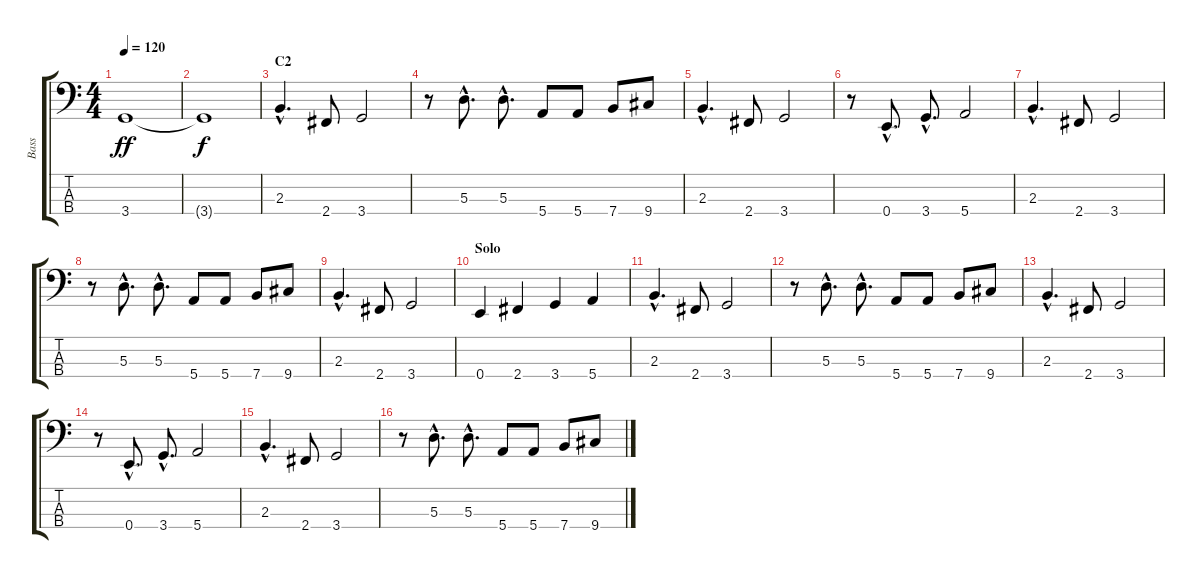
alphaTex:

\track ("Bass" "Bass") {instrument electricbasspick}
\staff {score tabs}
\tuning (G2 D2 A1 E1) {hide}
\ts (4 4)
\tempo 120
\clef f4
\ks c
3.4.1{dy ff} |
3.4{t}.1{dy f} |
\section ("" "C2")
2.3{hac}.4{d} 2.4.8 3.4.2 |
r.8 5.3{hac}.8{d} 5.3{hac}.8{d} 5.4.8 5.4.8 7.4.8 9.4.8 |
2.3{hac}.4{d} 2.4.8 3.4.2 |
r.8 0.4{hac}.8{d} 3.4{hac}.8{d} 5.4.2 |
2.3{hac}.4{d} 2.4.8 3.4.2 |
r.8 5.3{hac}.8{d} 5.3{hac}.8{d} 5.4.8 5.4.8 7.4.8 9.4.8 |
2.3{hac}.4{d} 2.4.8 3.4.2 |
\section ("" "Solo")
0.4.4 2.4.4 3.4.4 5.4.4 |
2.3{hac}.4{d} 2.4.8 3.4.2 |
r.8 5.3{hac}.8{d} 5.3{hac}.8{d} 5.4.8 5.4.8 7.4.8 9.4.8 |
2.3{hac}.4{d} 2.4.8 3.4.2 |
r.8 0.4{hac}.8{d} 3.4{hac}.8{d} 5.4.2 |
2.3{hac}.4{d} 2.4.8 3.4.2 |
r.8 5.3{hac}.8{d} 5.3{hac}.8{d} 5.4.8 5.4.8 7.4.8 9.4.8
